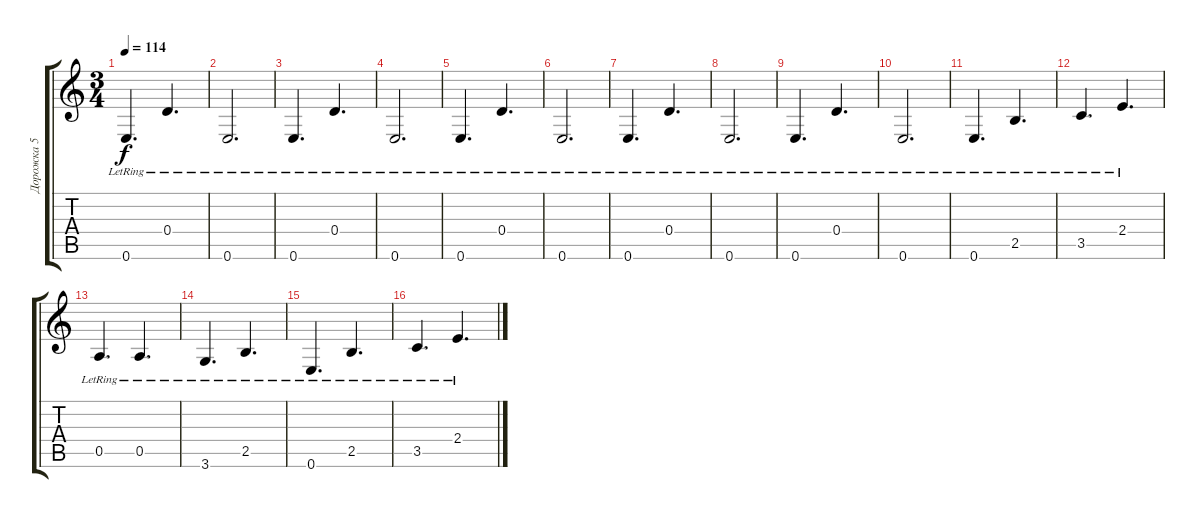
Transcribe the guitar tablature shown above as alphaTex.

\track ("Дорожка 5" "Дорожка 5") {instrument acousticbass}
\staff {score tabs}
\tuning (E4 B3 G3 D3 A2 E2) {hide}
\ts (3 4)
\tempo 114
\clef g2
\ks c
0.6{lr}.4{d dy f} 0.4{lr}.4{d} |
0.6{lr}.2{d} |
0.6{lr}.4{d} 0.4{lr}.4{d} |
0.6{lr}.2{d} |
0.6{lr}.4{d} 0.4{lr}.4{d} |
0.6{lr}.2{d} |
0.6{lr}.4{d} 0.4{lr}.4{d} |
0.6{lr}.2{d} |
0.6{lr}.4{d} 0.4{lr}.4{d} |
0.6{lr}.2{d} |
0.6{lr}.4{d} 2.5{lr}.4{d} |
3.5{lr}.4{d} 2.4{lr}.4{d} |
0.5{lr}.4{d} 0.5{lr}.4{d} |
3.6{lr}.4{d} 2.5{lr}.4{d} |
0.6{lr}.4{d} 2.5{lr}.4{d} |
3.5{lr}.4{d} 2.4{lr}.4{d}
